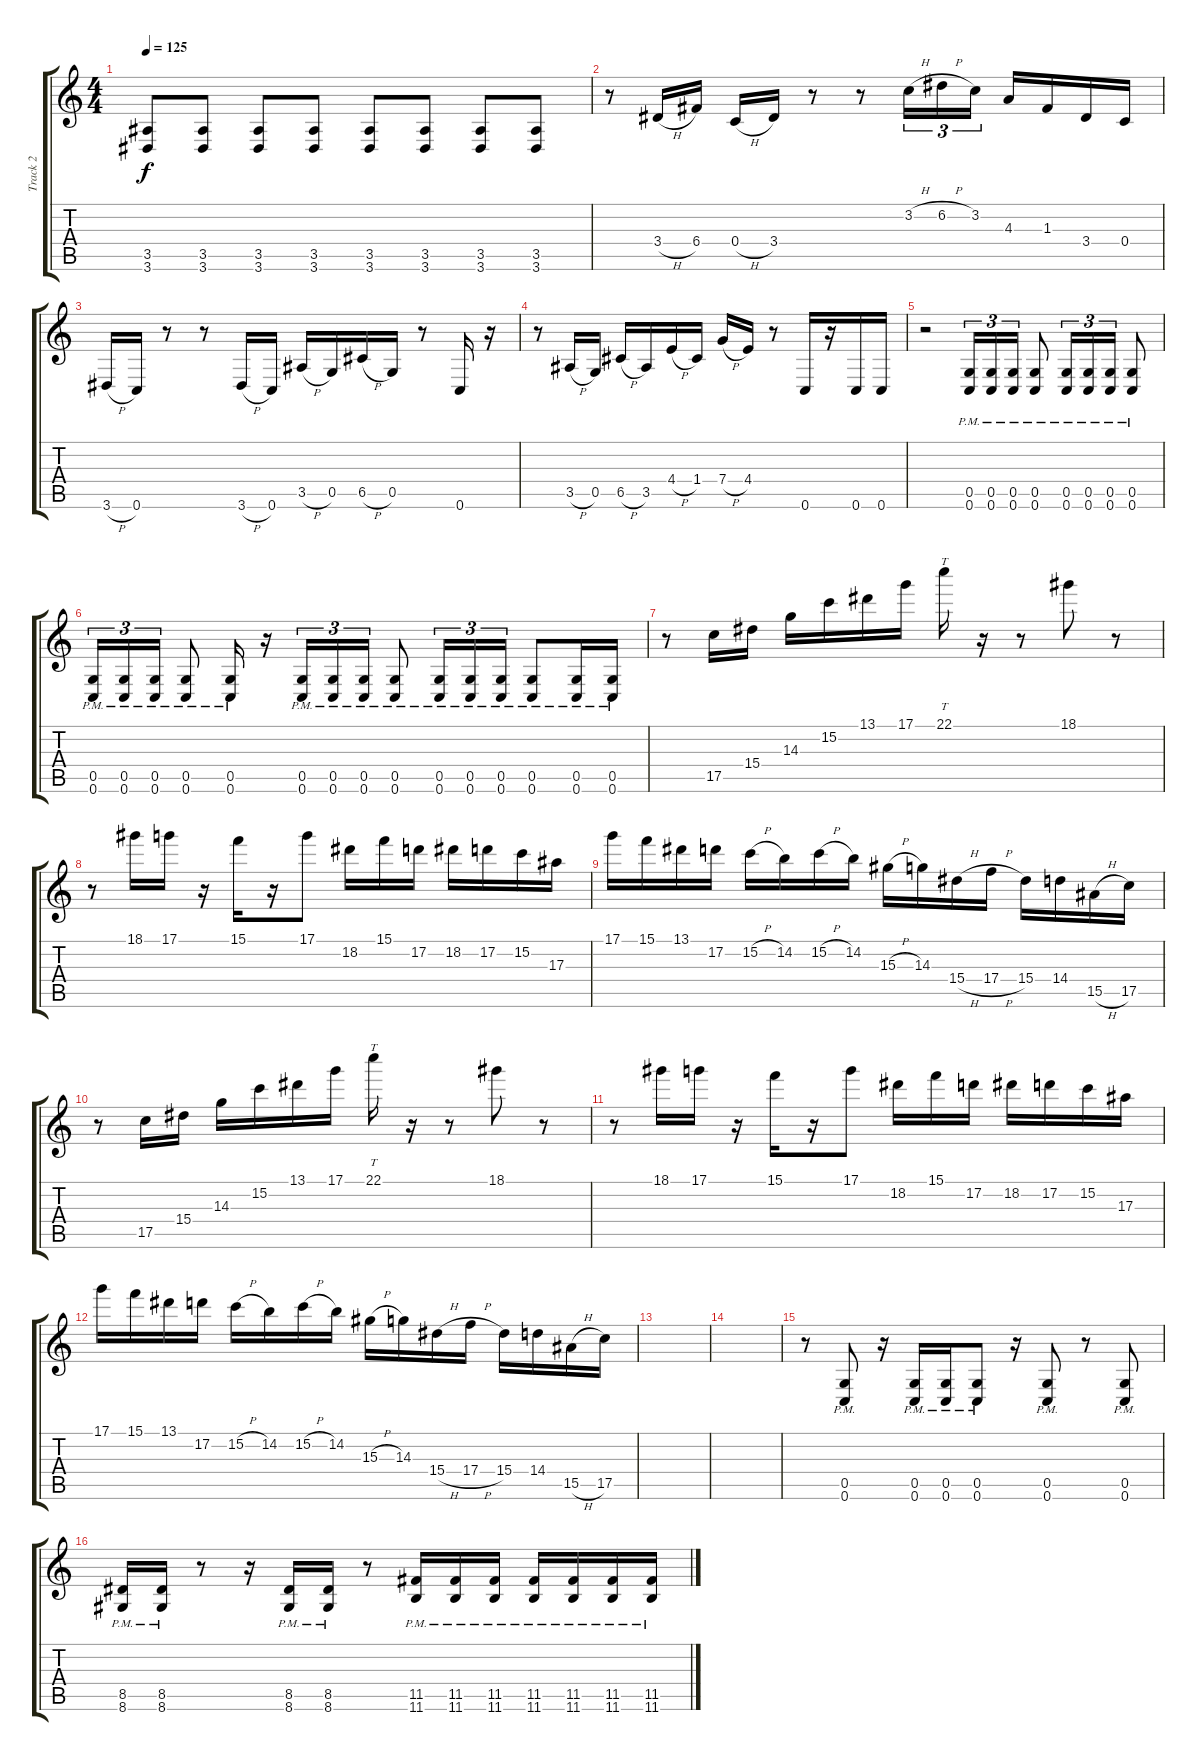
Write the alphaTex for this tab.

\track ("Track 2" "Track 2") {instrument distortionguitar}
\staff {score tabs}
\tuning (D4 A3 F3 C3 G2 C2) {hide}
\ts (4 4)
\tempo 125
\clef g2
\ks c
(3.5 3.6).8{dy f} (3.5 3.6).8 (3.5 3.6).8 (3.5 3.6).8 (3.5 3.6).8 (3.5 3.6).8 (3.5 3.6).8 (3.5 3.6).8 |
r.8 3.4{h}.16 6.4.16 0.4{h}.16 3.4.16 r.8 r.8 3.2{h}.16{tu (3 2)} 6.2{h}.16{tu (3 2)} 3.2.16{tu (3 2)} 4.3.16 1.3.16 3.4.16 0.4.16 |
3.6{h}.16 0.6.16 r.8 r.8 3.6{h}.16 0.6.16 3.5{h}.16 0.5.16 6.5{h}.16 0.5.16 r.8 0.6.16 r.16 |
r.8 3.5{h}.16 0.5.16 6.5{h}.16 3.5.16 4.4{h}.16 1.4.16 7.4{h}.16 4.4.16 r.8 0.6.16 r.16 0.6.16 0.6.16 |
r.2 (0.5{pm} 0.6{pm}).16{tu (3 2)} (0.5{pm} 0.6{pm}).16{tu (3 2)} (0.5{pm} 0.6{pm}).16{tu (3 2)} (0.5{pm} 0.6{pm}).8 (0.5{pm} 0.6{pm}).16{tu (3 2)} (0.5{pm} 0.6{pm}).16{tu (3 2)} (0.5{pm} 0.6{pm}).16{tu (3 2)} (0.5{pm} 0.6{pm}).8 |
(0.5{pm} 0.6{pm}).16{tu (3 2)} (0.5{pm} 0.6{pm}).16{tu (3 2)} (0.5{pm} 0.6{pm}).16{tu (3 2)} (0.5{pm} 0.6{pm}).8 (0.5{pm} 0.6{pm}).16 r.16 (0.5{pm} 0.6{pm}).16{tu (3 2)} (0.5{pm} 0.6{pm}).16{tu (3 2)} (0.5{pm} 0.6{pm}).16{tu (3 2)} (0.5{pm} 0.6{pm}).8 (0.5{pm} 0.6{pm}).16{tu (3 2)} (0.5{pm} 0.6{pm}).16{tu (3 2)} (0.5{pm} 0.6{pm}).16{tu (3 2)} (0.5{pm} 0.6{pm}).8 (0.5{pm} 0.6{pm}).16 (0.5{pm} 0.6{pm}).16 |
r.8 17.5.16 15.4.16 14.3.16 15.2.16 13.1.16 17.1.16 22.1.16{tt} r.16 r.8 18.1.8 r.8 |
r.8 18.1.16 17.1.16 r.16 15.1.16 r.16 17.1.8 18.2.16 15.1.16 17.2.16 18.2.16 17.2.16 15.2.16 17.3.16 |
17.1.16 15.1.16 13.1.16 17.2.16 15.2{h}.16 14.2.16 15.2{h}.16 14.2.16 15.3{h}.16 14.3.16 15.4{h}.16 17.4{h}.16 15.4.16 14.4.16 15.5{h}.16 17.5.16 |
r.8 17.5.16 15.4.16 14.3.16 15.2.16 13.1.16 17.1.16 22.1.16{tt} r.16 r.8 18.1.8 r.8 |
r.8 18.1.16 17.1.16 r.16 15.1.16 r.16 17.1.8 18.2.16 15.1.16 17.2.16 18.2.16 17.2.16 15.2.16 17.3.16 |
17.1.16 15.1.16 13.1.16 17.2.16 15.2{h}.16 14.2.16 15.2{h}.16 14.2.16 15.3{h}.16 14.3.16 15.4{h}.16 17.4{h}.16 15.4.16 14.4.16 15.5{h}.16 17.5.16 |
|
|
r.8 (0.5{pm} 0.6{pm}).8 r.16 (0.5{pm} 0.6{pm}).16 (0.5{pm} 0.6{pm}).16 (0.5{pm} 0.6{pm}).8 r.16 (0.5{pm} 0.6{pm}).8 r.8 (0.5{pm} 0.6{pm}).8 |
(8.5{pm} 8.6{pm}).16 (8.5{pm} 8.6{pm}).16 r.8 r.16 (8.5{pm} 8.6{pm}).16 (8.5{pm} 8.6{pm}).16 r.8 (11.5{pm} 11.6{pm}).16 (11.5{pm} 11.6{pm}).16 (11.5{pm} 11.6{pm}).16 (11.5{pm} 11.6{pm}).16 (11.5{pm} 11.6{pm}).16 (11.5{pm} 11.6{pm}).16 (11.5{pm} 11.6{pm}).16
